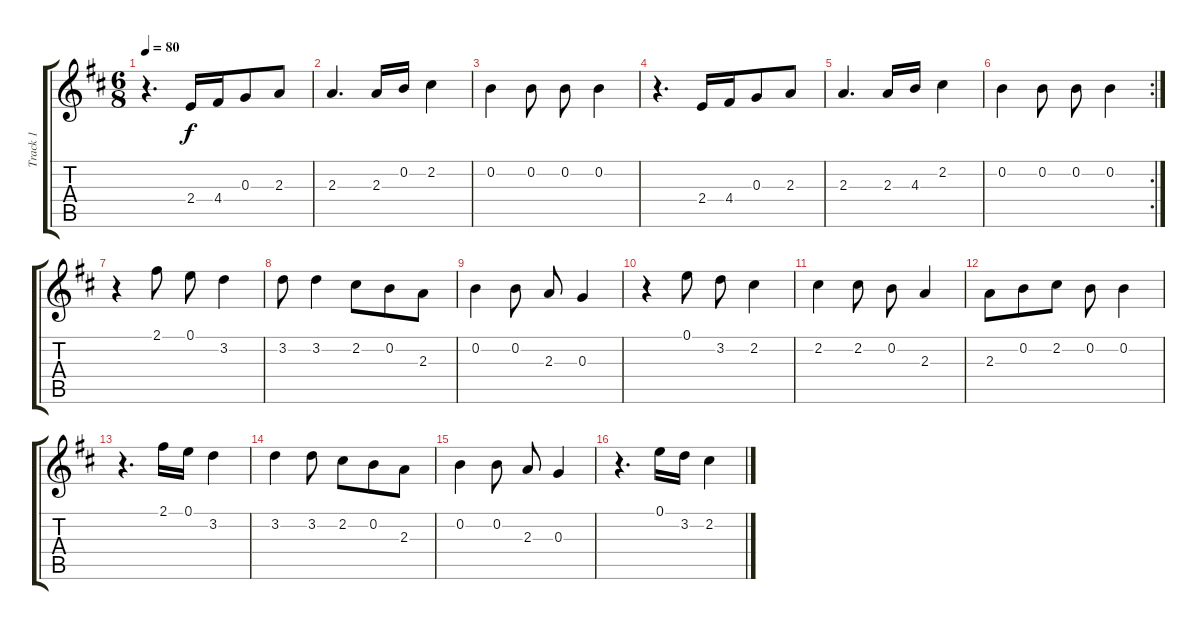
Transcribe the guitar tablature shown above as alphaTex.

\track ("Track 1" "Track 1") {instrument acousticguitarnylon}
\staff {score tabs}
\tuning (E4 B3 G3 D3 A2 E2) {hide}
\ts (6 8)
\tempo 80
\clef g2
\ks d
r.4{d dy f} 2.4.16 4.4.16 0.3.8 2.3.8 |
2.3.4{d} 2.3.16 0.2.16 2.2.4 |
0.2.4 0.2.8 0.2.8 0.2.4 |
r.4{d} 2.4.16 4.4.16 0.3.8 2.3.8 |
2.3.4{d} 2.3.16 4.3.16 2.2.4 |
\rc 2
0.2.4 0.2.8 0.2.8 0.2.4 |
r.4 2.1.8 0.1.8 3.2.4 |
3.2.8 3.2.4 2.2.8 0.2.8 2.3.8 |
0.2.4 0.2.8 2.3.8 0.3.4 |
r.4 0.1.8 3.2.8 2.2.4 |
2.2.4 2.2.8 0.2.8 2.3.4 |
2.3.8 0.2.8 2.2.8 0.2.8 0.2.4 |
r.4{d} 2.1.16 0.1.16 3.2.4 |
3.2.4 3.2.8 2.2.8 0.2.8 2.3.8 |
0.2.4 0.2.8 2.3.8 0.3.4 |
r.4{d} 0.1.16 3.2.16 2.2.4
